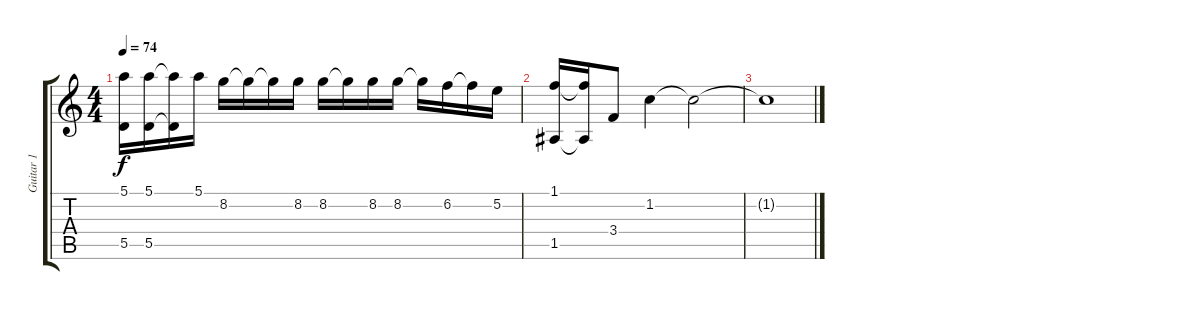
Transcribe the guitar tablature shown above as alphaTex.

\track ("Guitar 1" "Guitar 1") {instrument electricguitarjazz}
\staff {score tabs}
\tuning (E4 B3 G3 D3 A2 D2) {hide}
\ts (4 4)
\tempo 74
\clef g2
\ks c
(5.1 5.5).16{dy f} (5.1 5.5).16 (5.1{t} 5.5{t}).16 5.1.16 8.2.16 8.2{t}.16 8.2{t}.16 8.2.16 8.2.16 8.2{t}.16 8.2.16 8.2.16 8.2{t}.16 6.2.16 6.2{t}.16 5.2.16 |
(1.1 1.5).16 (1.1{t} 1.5{t}).16 3.4.8 1.2.4 1.2{t}.2 |
1.2{t}.1
